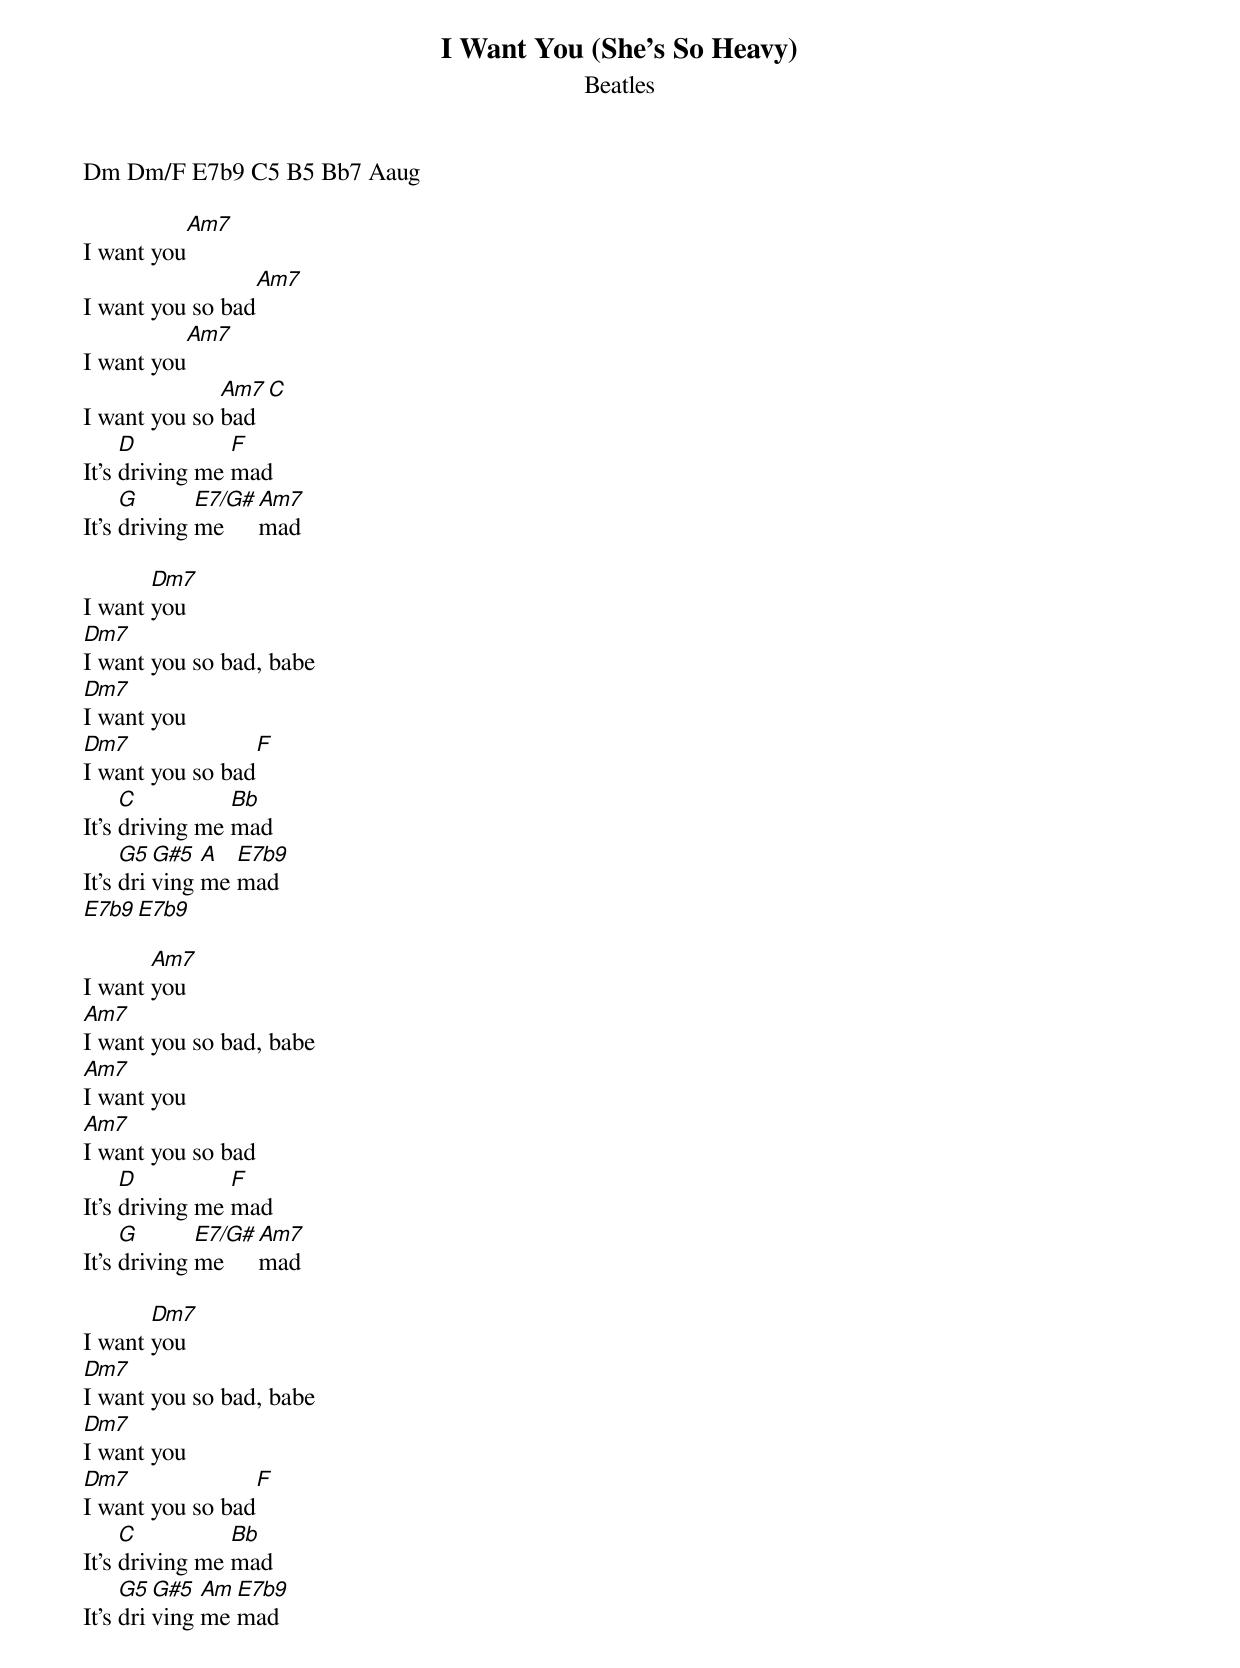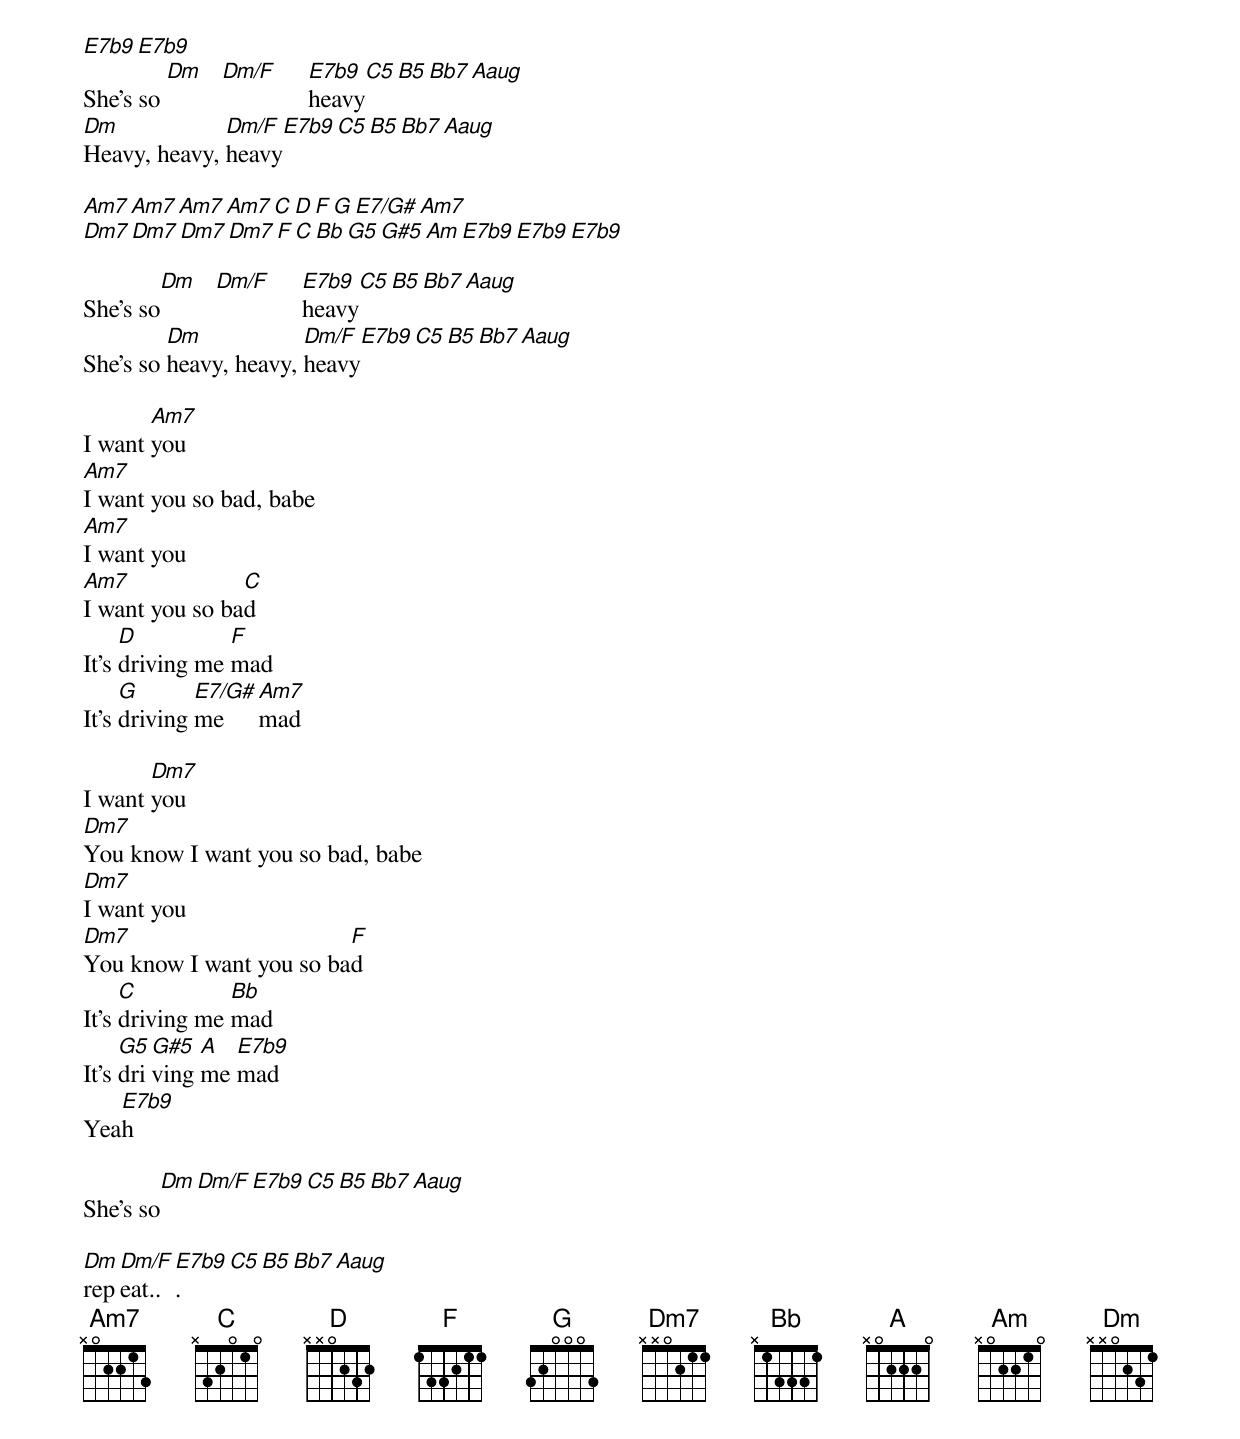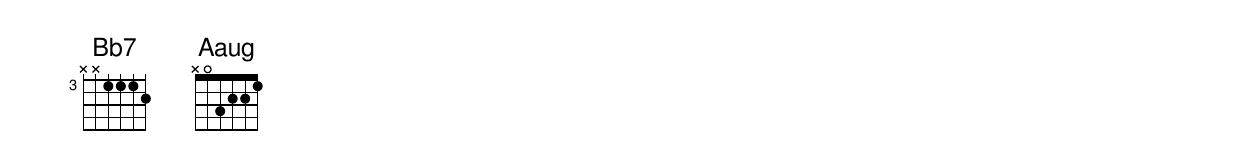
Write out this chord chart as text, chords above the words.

I Want You (She's So Heavy)
Beatles

Dm Dm/F E7b9 C5 B5 Bb7 Aaug

            Am7
I want you
                  Am7
I want you so bad
              Am7
I want you
              Am7 C
I want you so bad
     D          F
It's driving me mad
     G       E7/G# Am7
It's driving me    mad

       Dm7
I want you
Dm7
I want you so bad, babe
Dm7
I want you
Dm7              F
I want you so bad
     C          Bb
It's driving me mad
     G5 G#5  A  E7b9
It's driving me mad
E7b9 E7b9

       Am7
I want you
Am7
I want you so bad, babe
Am7
I want you
Am7
I want you so bad
     D          F
It's driving me mad
     G       E7/G# Am7
It's driving me    mad

       Dm7
I want you
Dm7
I want you so bad, babe
Dm7
I want you
Dm7              F
I want you so bad
     C          Bb
It's driving me mad
     G5 G#5  Am E7b9
It's driving me mad

E7b9 E7b9
         Dm Dm/F E7b9 C5 B5 Bb7 Aaug
She's so         heavy
Dm            Dm/F E7b9 C5 B5 Bb7 Aaug
Heavy, heavy, heavy

Am7 Am7 Am7 Am7 C D F G E7/G# Am7
Dm7 Dm7 Dm7 Dm7 F C Bb G5 G#5 Am E7b9 E7b9 E7b9

        Dm Dm/F E7b9 C5 B5 Bb7 Aaug
She's so        heavy
         Dm            Dm/F E7b9 C5 B5 Bb7 Aaug
She's so heavy, heavy, heavy

       Am7
I want you
Am7
I want you so bad, babe
Am7
I want you
Am7             C
I want you so bad
     D          F
It's driving me mad
     G       E7/G# Am7
It's driving me    mad

       Dm7
I want you
Dm7
You know I want you so bad, babe
Dm7
I want you
Dm7                      F
You know I want you so bad
     C          Bb
It's driving me mad
     G5 G#5  A  E7b9
It's driving me mad
   E7b9
Yeah

        Dm Dm/F E7b9 C5 B5 Bb7 Aaug
She's so

Dm Dm/F E7b9 C5 B5 Bb7 Aaug
repeat...
